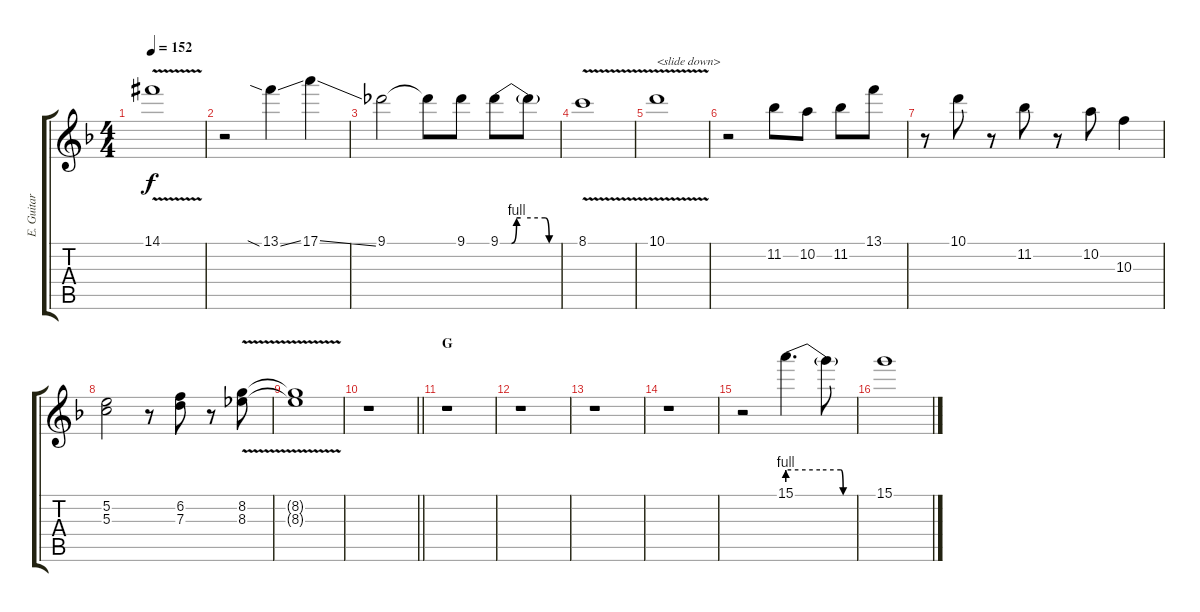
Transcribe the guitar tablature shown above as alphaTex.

\track ("E. Guitar I" "E. Guitar ") {instrument overdrivenguitar}
\staff {score tabs}
\tuning (E4 B3 G3 D3 A2 E2) {hide}
\ts (4 4)
\tempo 152
\clef g2
\ks f
14.1{v acc #}.1{dy f} |
r.2 13.1{sia ss}.4 17.1{ss}.4 |
9.1.2 9.1{t}.8 9.1.8 9.1{be (custom 0 0 11 0 16 4 20 4 44 4 48 0 60 0)}.8 9.1{t}.8 |
8.1{v}.1 |
10.1{v}.1{txt "<slide down>"} |
r.2 11.2.8 10.2.8 11.2.8 13.1.8 |
r.8 10.1.8 r.8 11.2.8 r.8 10.2.8 10.3.4 |
(5.2 5.3).2 r.8 (6.2 7.3).8 r.8 (8.2{v} 8.3{v}).8 |
(8.2{t} 8.3{t}).1 |
\barLineRight lightlight
r.1 |
\section ("" "G")
r.1 |
r.1 |
r.1 |
r.1 |
r.2 15.1{be (custom 0 4 28 4 46 4 48 0 60 0)}.4{d} 15.1{t}.8 |
15.1.1
